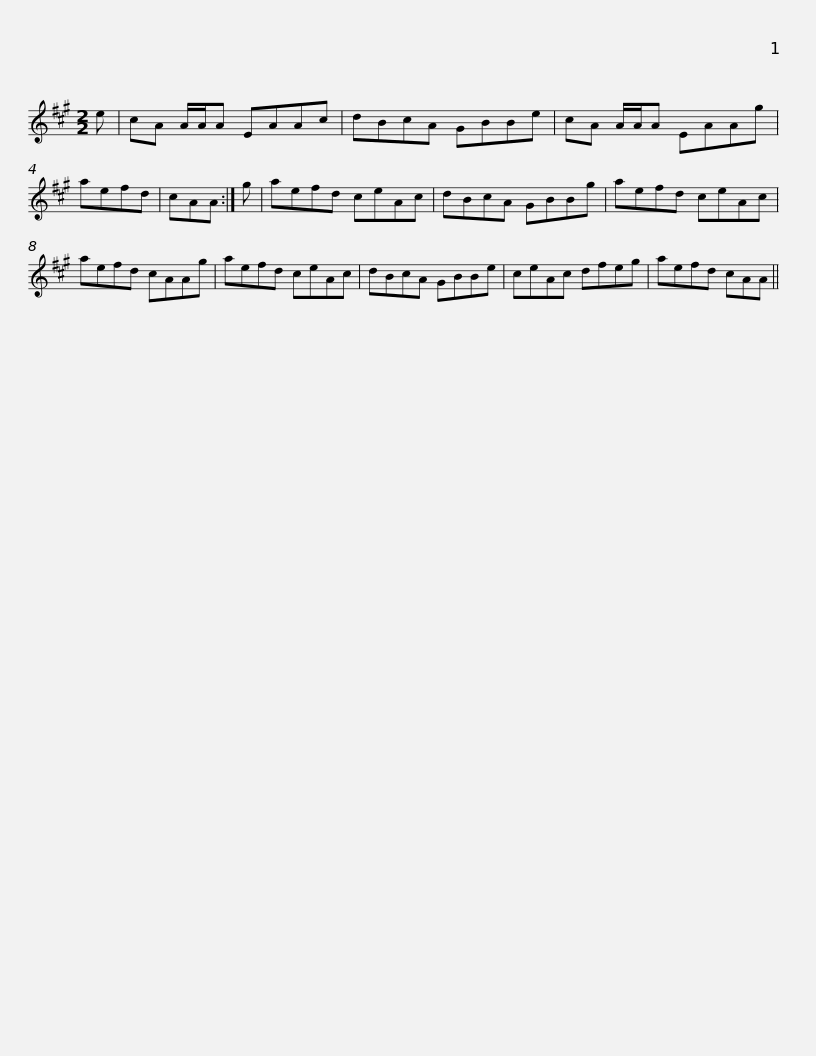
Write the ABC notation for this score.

X:1
L:1/8
M:2/2
I:linebreak $
K:A
V:1 treble
V:1
 e | cA A/A/A EAAc | dBcA GBBe | cA A/A/A EAAg | aefd | %5
 cAA :| g |$ aefd ceAc | dBcA GBBg | aefd ceAc | %10
 aefd cAAg | aefd ceAc |$ dBcA GBBe | ceAc dfeg | aefd cAA || %15
